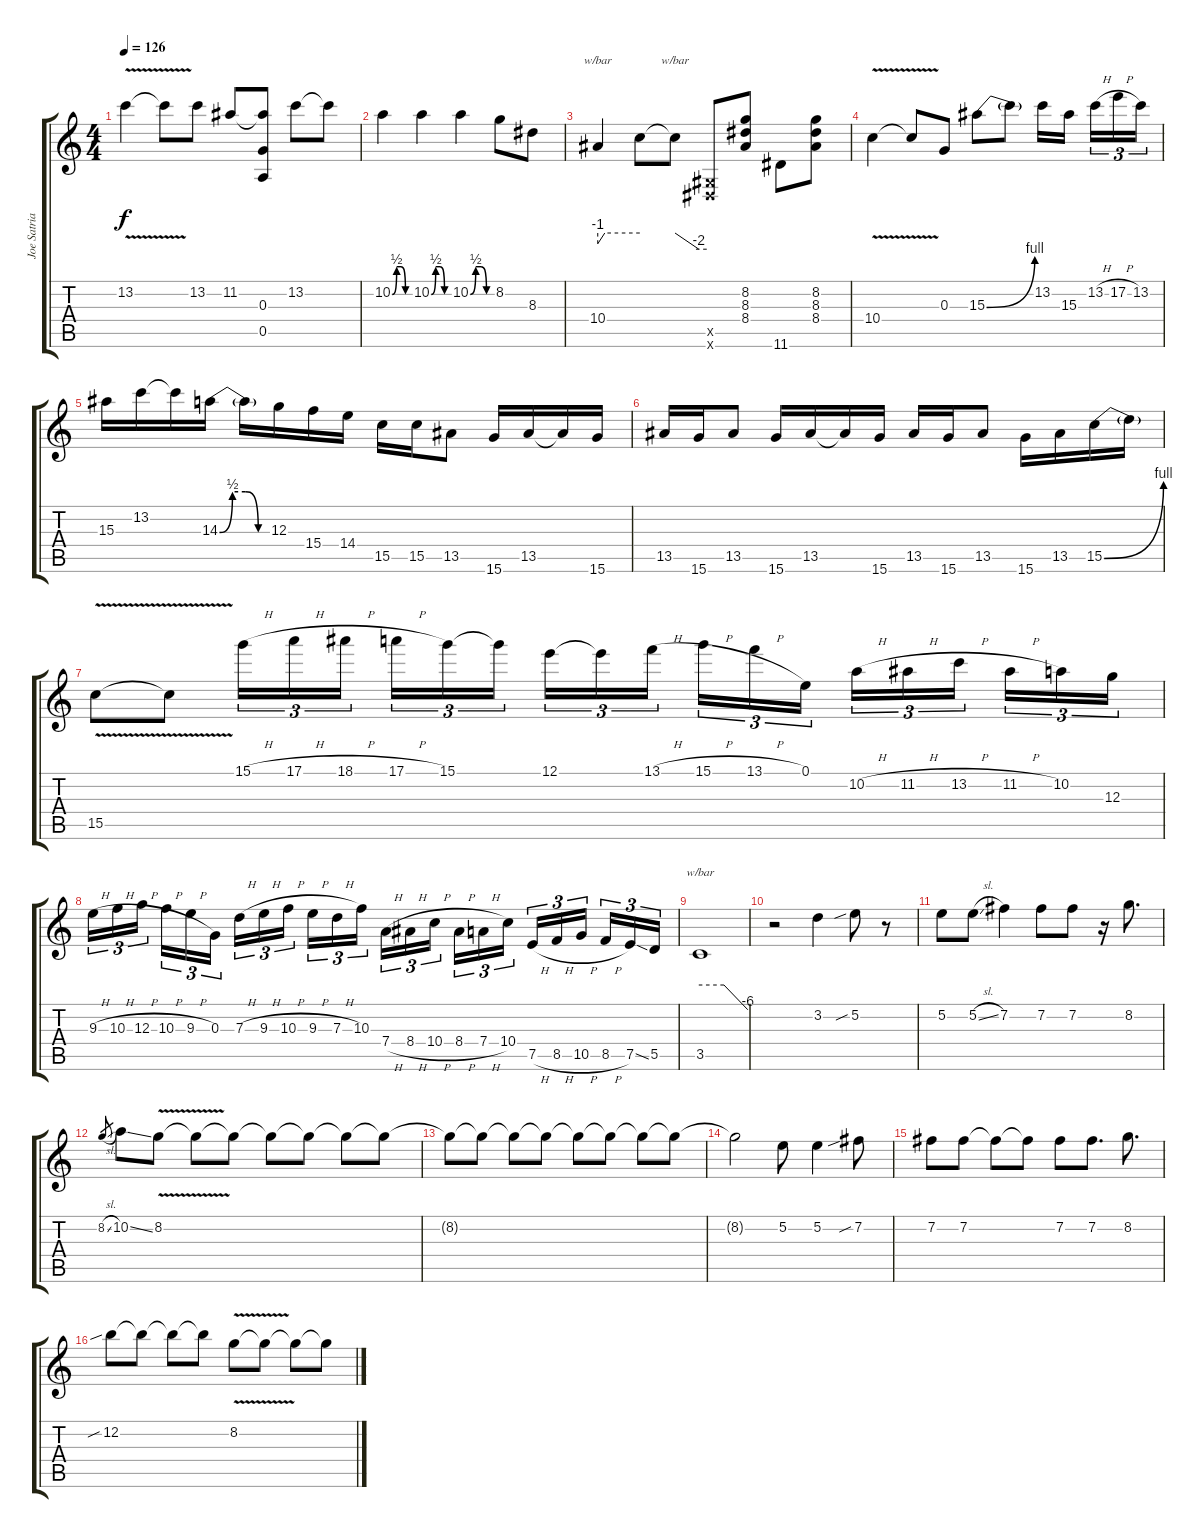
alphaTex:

\track ("Joe Satriani - guitar" "Joe Satria") {instrument distortionguitar}
\staff {score tabs}
\tuning (E4 B3 G3 D3 A2 E2) {hide}
\ts (4 4)
\tempo 126
\clef g2
\ks c
13.2{v}.4{dy f} 13.2{t}.8 13.2.8 11.2.8 (11.2{t} 0.3 0.5).8 13.2.8 13.2{t}.8 |
10.2{be (custom 0 0 15 2 30 2 45 0 60 0)}.4 10.2{be (custom 0 0 15 2 30 2 45 0 60 0)}.4 10.2{be (custom 0 0 15 2 30 2 45 0 60 0)}.4 8.2.8 8.3.8 |
10.4.4{tbe (custom default 0 -4 10 0 60 0)} 10.4{t}.8 10.4{t}.8{tbe (custom default 0 0 45 -8 60 -8)} (-1.5{x} -1.6{x}).8 (8.2 8.3 8.4).8 11.6.8 (8.2 8.3 8.4).8 |
10.4{v}.4 10.4{t}.8 0.3.8 15.3{be (bend 0 0 60 4)}.8 15.3{t}.8 13.2.16 15.3.16{beam splitsecondary} 13.2{h}.16{tu (3 2)} 17.2{h}.16{tu (3 2)} 13.2.16{tu (3 2)} |
15.3.16 13.2.16 13.2{t}.16 14.3{be (custom 0 0 15 2 30 2 45 0 60 0)}.16 14.3{t}.16 12.3.16 15.4.16 14.4.16 15.5.16 15.5.16 13.5.8 15.6.16 13.5.16 13.5{t}.16 15.6.16 |
13.5.16 15.6.16 13.5.8 15.6.16 13.5.16 13.5{t}.16 15.6.16 13.5.16 15.6.16 13.5.8 15.6.16 13.5.16 15.5{be (bend 0 0 60 4)}.16 15.5{t}.16 |
15.5{v}.8 15.5{t}.8 15.1{h}.16{tu (3 2)} 17.1{h}.16{tu (3 2)} 18.1{h}.16{tu (3 2) beam splitsecondary} 17.1{h}.16{tu (3 2)} 15.1.16{tu (3 2)} 15.1{t}.16{tu (3 2)} 12.1.16{tu (3 2)} 12.1{t}.16{tu (3 2)} 13.1{h}.16{tu (3 2) beam splitsecondary} 15.1{h}.16{tu (3 2)} 13.1{h}.16{tu (3 2)} 0.1.16{tu (3 2)} 10.2{h}.16{tu (3 2)} 11.2{h}.16{tu (3 2)} 13.2{h}.16{tu (3 2) beam splitsecondary} 11.2{h}.16{tu (3 2)} 10.2.16{tu (3 2)} 12.3.16{tu (3 2)} |
9.3{h}.16{tu (3 2)} 10.3{h}.16{tu (3 2)} 12.3{h}.16{tu (3 2) beam splitsecondary} 10.3{h}.16{tu (3 2)} 9.3{h}.16{tu (3 2)} 0.3.16{tu (3 2)} 7.3{h}.16{tu (3 2)} 9.3{h}.16{tu (3 2)} 10.3{h}.16{tu (3 2) beam splitsecondary} 9.3{h}.16{tu (3 2)} 7.3{h}.16{tu (3 2)} 10.3.16{tu (3 2)} 7.4{h}.16{tu (3 2)} 8.4{h}.16{tu (3 2)} 10.4{h}.16{tu (3 2) beam splitsecondary} 8.4{h}.16{tu (3 2)} 7.4{h}.16{tu (3 2)} 10.4.16{tu (3 2)} 7.5{h}.16{tu (3 2)} 8.5{h}.16{tu (3 2)} 10.5{h}.16{tu (3 2) beam splitsecondary} 8.5{h}.16{tu (3 2)} 7.5{ss}.16{tu (3 2)} 5.5.16{tu (3 2)} |
3.5.1{tbe (custom default 0 0 30 0 60 -24)} |
r.2 3.2.4 5.2{sib}.8 r.8 |
5.2.8 5.2{sl}.8 7.2.4 7.2.8 7.2.8 r.16 8.2.8{d} |
8.2{sl}.8{gr} 10.2{ss}.8 8.2{v}.8 8.2{t}.8 8.2{t}.8 8.2{t}.8 8.2{t}.8 8.2{t}.8 8.2{t}.8 |
8.2{t}.8 8.2{t}.8 8.2{t}.8 8.2{t}.8 8.2{t}.8 8.2{t}.8 8.2{t}.8 8.2{t}.8 |
8.2{t}.2 5.2.8 5.2.4 7.2{sib}.8 |
7.2.8 7.2.8 7.2{t}.8 7.2{t}.8 7.2.8 7.2.8{d} 8.2.8{d} |
12.2{sib}.8 12.2{t}.8 12.2{t}.8 12.2{t}.8 8.2{v}.8 8.2{t}.8 8.2{t}.8 8.2{t}.8
